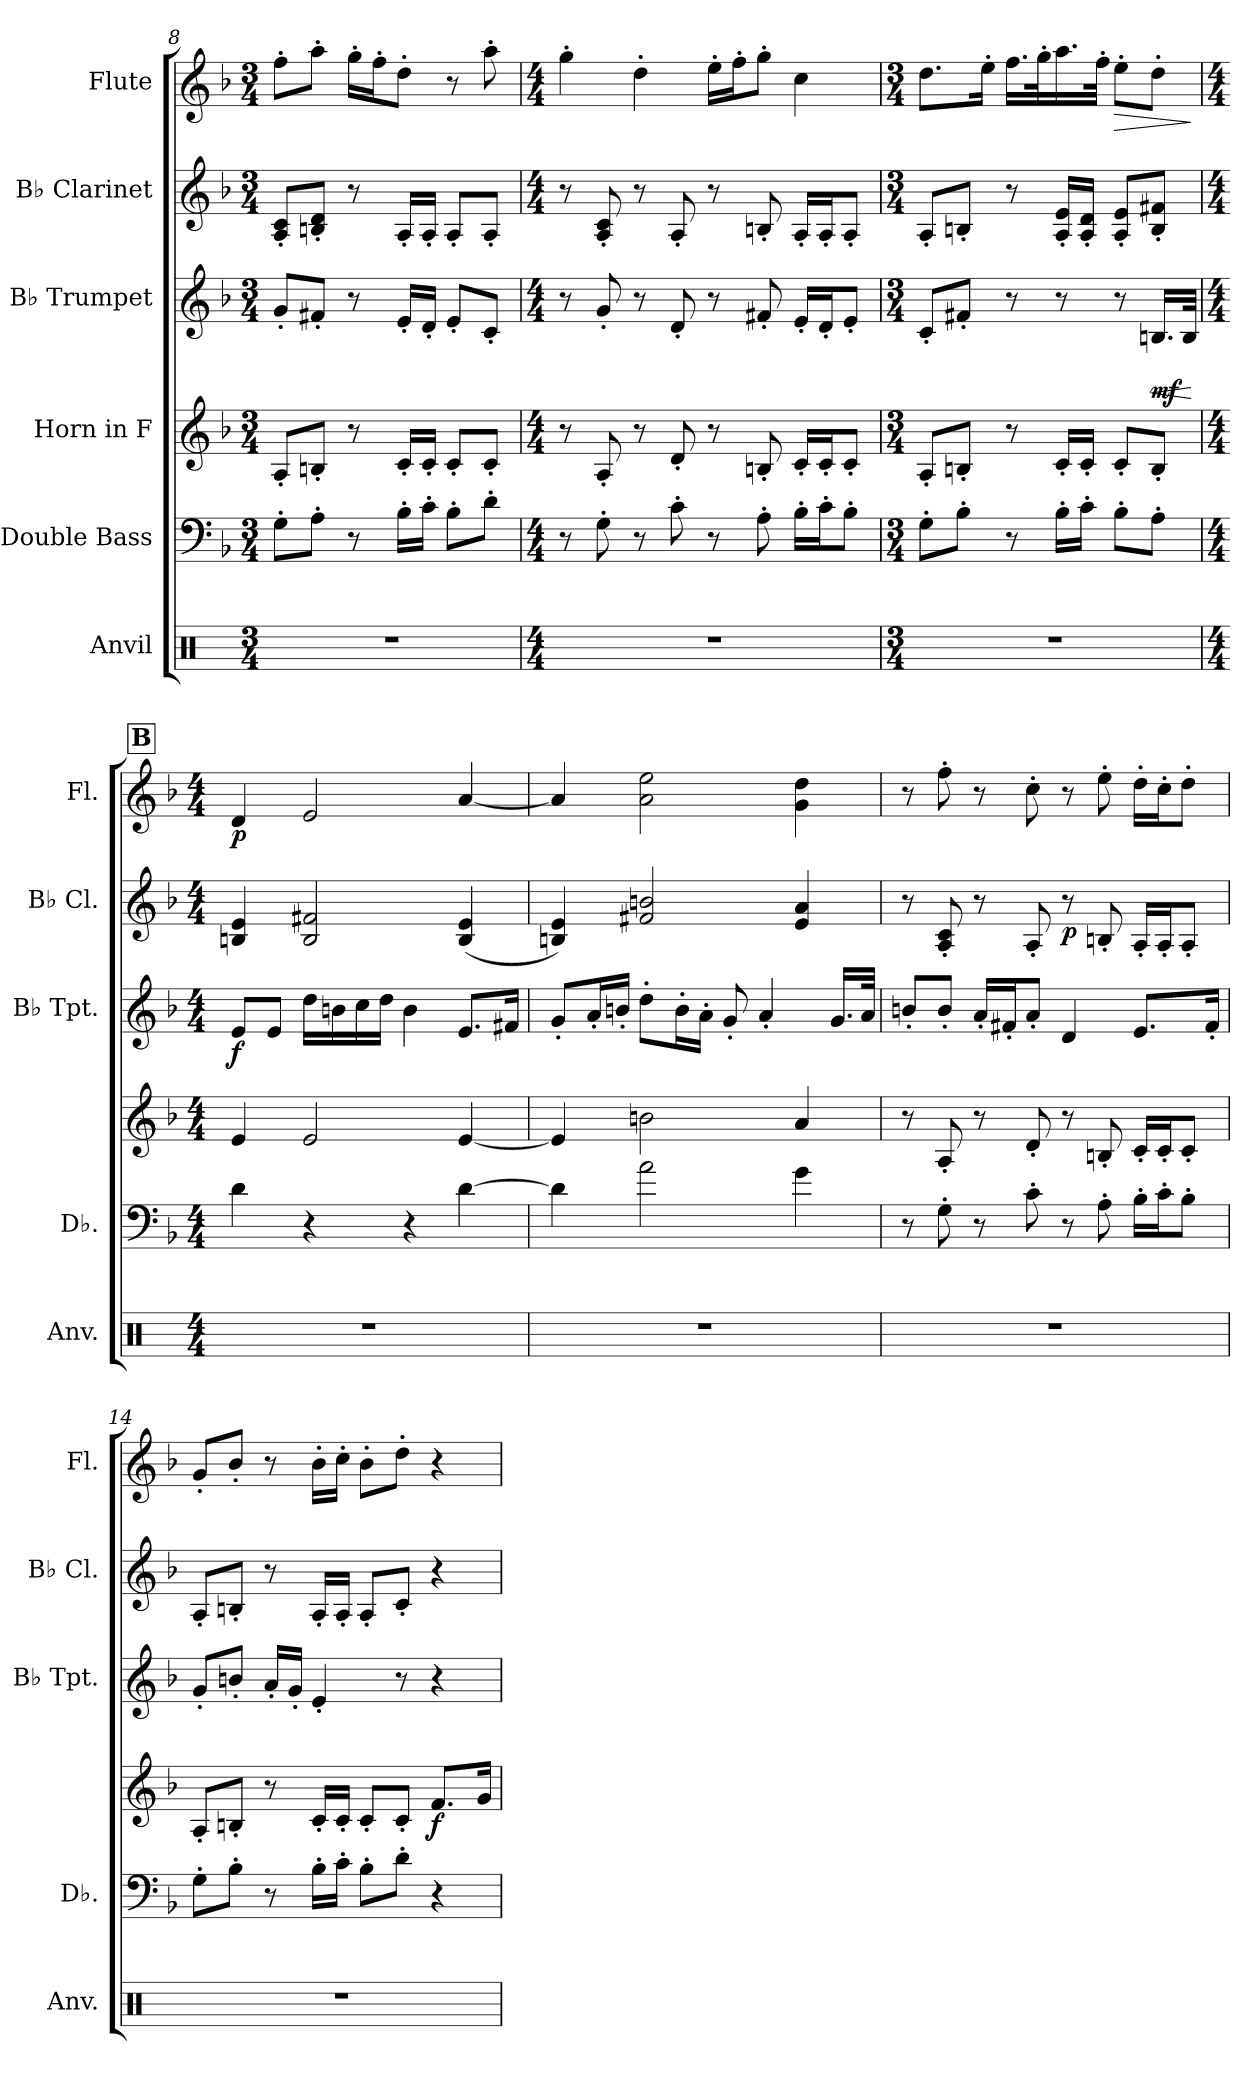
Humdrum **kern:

**kern	**kern	**kern	**dynam	**kern	**dynam	**kern	**dynam	**kern	**dynam
*part6	*part5	*part4	*part4	*part3	*part3	*part2	*part2	*part1	*part1
*staff6	*staff5	*staff4	*staff4	*staff3	*staff3	*staff2	*staff2	*staff1	*staff1
*I"Anvil	*I"Double Bass	*I"Horn in F	*	*I"B♭ Trumpet	*	*I"B♭ Clarinet	*	*I"Flute	*
*I'Anv.	*I'Db.	*	*	*I'B♭ Tpt.	*	*I'B♭ Cl.	*	*I'Fl.	*
*clefX	*clefF4	*clefG2	*	*clefG2	*	*clefG2	*	*clefG2	*
*	*ITrd7c12	*ITrd4c7	*	*ITrd1c2	*	*ITrd1c2	*	*	*
*k[]	*k[b-]	*k[b-e-]	*	*k[b-e-a-]	*	*k[b-e-a-]	*	*k[b-]	*
*M3/4	*M3/4	*M3/4	*	*M3/4	*	*M3/4	*	*M3/4	*
=8	=8	=8	=8	=8	=8	=8	=8	=8	=8
2.r	8GG'\L	8D'/L	.	8f'/L	.	8G/' 8B-/'L	.	8ff'\L	.
.	8AA'\J	8En'/J	.	8en'/J	.	8An/' 8c/'J	.	8aa'\J	.
.	8r	8r	.	8r	.	8r	.	16gg'\LL	.
.	.	.	.	.	.	.	.	16ff'\J	.
.	16BB-'\LL	16F'/LL	.	16d'/LL	.	16G'/LL	.	8dd'\J	.
.	16C'\JJ	16F'/JJ	.	16c'/JJ	.	16G'/JJ	.	.	.
.	8BB-'\L	8F'/L	.	8d'/L	.	8G'/L	.	8r	.
.	8D'\J	8F'/J	.	8B-'/J	.	8G'/J	.	8aa'\	.
=9	=9	=9	=9	=9	=9	=9	=9	=9	=9
*M4/4	*M4/4	*M4/4	*	*M4/4	*	*M4/4	*	*M4/4	*
1r	8r	8r	.	8r	.	8r	.	4gg'\	.
.	8GG'\	8D'/	.	8f'/	.	8G/' 8B-/'	.	.	.
.	8r	8r	.	8r	.	8r	.	4dd'\	.
.	8C'\	8G'/	.	8c'/	.	8G'/	.	.	.
.	8r	8r	.	8r	.	8r	.	16ee'\LL	.
.	.	.	.	.	.	.	.	16ff'\J	.
.	8AA'\	8En'/	.	8en'/	.	8An'/	.	8gg'\J	.
.	16BB-'\LL	16F'/LL	.	16d'/LL	.	16G'/LL	.	4cc\	.
.	16C'\J	16F'/J	.	16c'/J	.	16G'/J	.	.	.
.	8BB-'\J	8F'/J	.	8d'/J	.	8G'/J	.	.	.
!!LO:PB:g=z
=10	=10	=10	=10	=10	=10	=10	=10	=10	=10
*M3/4	*M3/4	*M3/4	*	*M3/4	*	*M3/4	*	*M3/4	*
2.r	8GG'\L	8D'/L	.	8B-'/L	.	8G'/L	.	8.dd\L	.
.	8BB-'\J	8En'/J	.	8en'/J	.	8An'/J	.	.	.
.	.	.	.	.	.	.	.	16ee'\Jk	.
.	8r	8r	.	8r	.	8r	.	16.ff\LL	.
.	.	.	.	.	.	.	.	32gg'\K	.
.	16BB-'\LL	16F'/LL	.	8r	.	16G/' 16d/'LL	.	16.aa\	.
.	16C'\JJ	16F'/JJ	.	.	.	16G/' 16c/'JJ	.	.	.
.	.	.	.	.	.	.	.	32ff'\JJk	.
!	!	!	!	!	!	!	!	!	!LO:HP:b
.	8BB-'\L	8F'/L	.	8r	.	8G/' 8d/'L	.	8ee'\L	>
!	!	!	!	!	!LO:HP:b	!	!	!	!
!	!	!	!	!	!LO:DY:n=1:b	!	!	!	!
.	8AA'\J	8E'/J	.	16.An/LL	< mf	8A/' 8en/'J	.	8dd'\J	.
.	.	.	.	32A/JJk	.	.	.	.	.
.	.	.	.	.	[	.	.	.	]
!!LO:REH:place=s1:a:B:fs=14:t=B
=11	=11	=11	=11	=11	=11	=11	=11	=11	=11
*M4/4	*M4/4	*M4/4	*	*M4/4	*	*M4/4	*	*M4/4	*
!	!	!	!	!	!LO:DY:b	!	!	!	!LO:DY:b
1r	4D\	4A/	.	8d/L	f	4An/ 4d/	.	4d/	p
.	.	.	.	8d/J	.	.	.	.	.
.	4r	2A/	.	16cc\LL	.	2A/ 2en/	.	2e/	.
.	.	.	.	16an\	.	.	.	.	.
.	.	.	.	16b-\	.	.	.	.	.
.	.	.	.	16cc\JJ	.	.	.	.	.
.	4r	.	.	4a\	.	.	.	.	.
.	[4D\	[4A/	.	8.d/L	.	(4A/ 4d/	.	[4a/	.
.	.	.	.	16en/Jk	.	.	.	.	.
=12	=12	=12	=12	=12	=12	=12	=12	=12	=12
1r	4D\]	4A/]	.	8f'/L	.	4An/ 4d/)	.	4a/]	.
.	.	.	.	16g'/L	.	.	.	.	.
.	.	.	.	16an'/JJ	.	.	.	.	.
.	2A\	2en\	.	8cc'\L	.	2en/ 2an/	.	2a\ 2ee\	.
.	.	.	.	16a'\L	.	.	.	.	.
.	.	.	.	16g'\JJ	.	.	.	.	.
.	.	.	.	8f'/	.	.	.	.	.
.	.	.	.	4g'/	.	.	.	.	.
.	4G\	4d/	.	.	.	4d/ 4g/	.	4g\ 4dd\	.
.	.	.	.	16.f/LL	.	.	.	.	.
.	.	.	.	32g/JJk	.	.	.	.	.
!!LO:LB:g=z
=13	=13	=13	=13	=13	=13	=13	=13	=13	=13
1r	8r	8r	.	8an'/L	.	8r	.	8r	.
.	8GG'\	8D'/	.	8a'/J	.	8G/' 8B-/'	.	8ff'\	.
.	8r	8r	.	16g'/LL	.	8r	.	8r	.
.	.	.	.	16en'/J	.	.	.	.	.
.	8C'\	8G'/	.	8g'/J	.	8G'/	.	8cc'\	.
!	!	!	!	!	!	!	!LO:DY:b	!	!
.	8r	8r	.	4c/	.	8r	p	8r	.
.	8AA'\	8En'/	.	.	.	8An'/	.	8ee'\	.
.	16BB-'\LL	16F'/LL	.	8.d/L	.	16G'/LL	.	16dd'\LL	.
.	16C'\J	16F'/J	.	.	.	16G'/J	.	16cc'\J	.
.	8BB-'\J	8F'/J	.	.	.	8G'/J	.	8dd'\J	.
.	.	.	.	16e'/Jk	.	.	.	.	.
=14	=14	=14	=14	=14	=14	=14	=14	=14	=14
1r	8GG'\L	8D'/L	.	8f'/L	.	8G'/L	.	8g'/L	.
.	8BB-'\J	8En'/J	.	8an'/J	.	8An'/J	.	8b-'/J	.
.	8r	8r	.	16g'/LL	.	8r	.	8r	.
.	.	.	.	16f'/JJ	.	.	.	.	.
.	16BB-'\LL	16F'/LL	.	4d'/	.	16G'/LL	.	16b-'\LL	.
.	16C'\JJ	16F'/JJ	.	.	.	16G'/JJ	.	16cc'\JJ	.
.	8BB-'\L	8F'/L	.	.	.	8G'/L	.	8b-'\L	.
.	8D'\J	8F'/J	.	8r	.	8B-'/J	.	8dd'\J	.
!	!	!	!LO:DY:b	!	!	!	!	!	!
.	4r	8.B-/L	f	4r	.	4r	.	4r	.
.	.	16c/Jk	.	.	.	.	.	.	.
=	=	=	=	=	=	=	=	=	=
*-	*-	*-	*-	*-	*-	*-	*-	*-	*-
